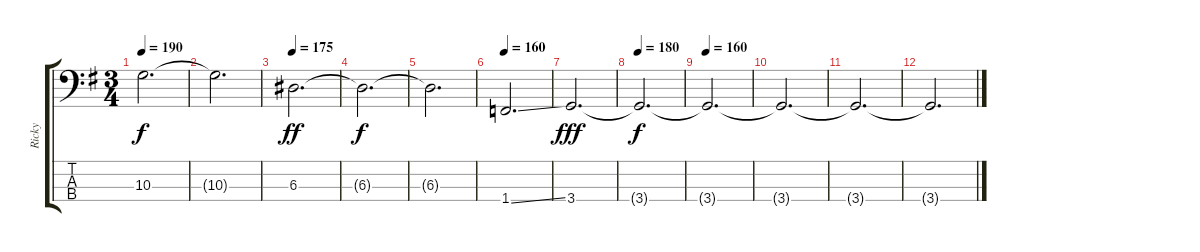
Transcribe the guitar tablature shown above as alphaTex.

\track ("Ricky" "Ricky") {instrument acousticbass}
\staff {score tabs}
\tuning (G2 D2 A1 E1) {hide}
\ts (3 4)
\tempo 190
\clef f4
\ks g
10.3.2{d dy f} |
10.3{t}.2{d} |
\tempo 175
6.3.2{d dy ff} |
6.3{t}.2{d dy f} |
6.3{t}.2{d} |
\tempo 160
1.4{ss}.2{d} |
3.4.2{d dy fff} |
\tempo 180
3.4{t}.2{d dy f} |
\tempo 160
3.4{t}.2{d} |
3.4{t}.2{d} |
3.4{t}.2{d volume 0} |
3.4{t}.2{d}
